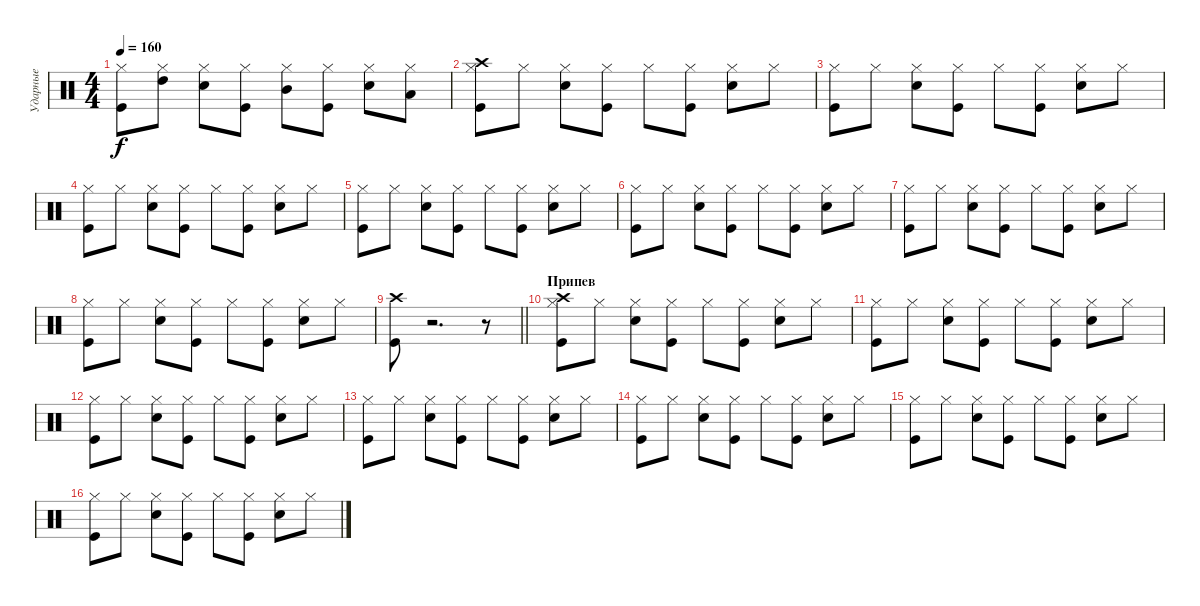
\track ("Ударные" "Ударные") {instrument percussion}
\staff {score}
\articulation defaults
\ts (4 4)
\tempo 160
\clef neutral
\ks c
("Kick (hit)" "Hi-Hat (closed)").8{dy f} ("High Tom (hit)" "Hi-Hat (closed)").8 ("Snare (hit) 2" "Hi-Hat (closed)").8 ("Kick (hit)" "Hi-Hat (closed)").8 ("Mid Tom (hit)" "Hi-Hat (closed)").8 ("Kick (hit)" "Hi-Hat (closed)").8 ("Snare (hit) 2" "Hi-Hat (closed)").8 ("Low Tom (hit)" "Hi-Hat (closed)").8 |
("Kick (hit)" "Crash high (hit)" "Hi-Hat (closed)").8 "Hi-Hat (closed)".8 ("Snare (hit) 2" "Hi-Hat (closed)").8 ("Kick (hit)" "Hi-Hat (closed)").8 "Hi-Hat (closed)".8 ("Kick (hit)" "Hi-Hat (closed)").8 ("Snare (hit) 2" "Hi-Hat (closed)").8 "Hi-Hat (closed)".8 |
("Kick (hit)" "Hi-Hat (closed)").8 "Hi-Hat (closed)".8 ("Snare (hit) 2" "Hi-Hat (closed)").8 ("Kick (hit)" "Hi-Hat (closed)").8 "Hi-Hat (closed)".8 ("Kick (hit)" "Hi-Hat (closed)").8 ("Snare (hit) 2" "Hi-Hat (closed)").8 "Hi-Hat (closed)".8 |
("Kick (hit)" "Hi-Hat (closed)").8 "Hi-Hat (closed)".8 ("Snare (hit) 2" "Hi-Hat (closed)").8 ("Kick (hit)" "Hi-Hat (closed)").8 "Hi-Hat (closed)".8 ("Kick (hit)" "Hi-Hat (closed)").8 ("Snare (hit) 2" "Hi-Hat (closed)").8 "Hi-Hat (closed)".8 |
("Kick (hit)" "Hi-Hat (closed)").8 "Hi-Hat (closed)".8 ("Snare (hit) 2" "Hi-Hat (closed)").8 ("Kick (hit)" "Hi-Hat (closed)").8 "Hi-Hat (closed)".8 ("Kick (hit)" "Hi-Hat (closed)").8 ("Snare (hit) 2" "Hi-Hat (closed)").8 "Hi-Hat (closed)".8 |
("Kick (hit)" "Hi-Hat (closed)").8 "Hi-Hat (closed)".8 ("Snare (hit) 2" "Hi-Hat (closed)").8 ("Kick (hit)" "Hi-Hat (closed)").8 "Hi-Hat (closed)".8 ("Kick (hit)" "Hi-Hat (closed)").8 ("Snare (hit) 2" "Hi-Hat (closed)").8 "Hi-Hat (closed)".8 |
("Kick (hit)" "Hi-Hat (closed)").8 "Hi-Hat (closed)".8 ("Snare (hit) 2" "Hi-Hat (closed)").8 ("Kick (hit)" "Hi-Hat (closed)").8 "Hi-Hat (closed)".8 ("Kick (hit)" "Hi-Hat (closed)").8 ("Snare (hit) 2" "Hi-Hat (closed)").8 "Hi-Hat (closed)".8 |
("Kick (hit)" "Hi-Hat (closed)").8 "Hi-Hat (closed)".8 ("Snare (hit) 2" "Hi-Hat (closed)").8 ("Kick (hit)" "Hi-Hat (closed)").8 "Hi-Hat (closed)".8 ("Kick (hit)" "Hi-Hat (closed)").8 ("Snare (hit) 2" "Hi-Hat (closed)").8 "Hi-Hat (closed)".8 |
\barLineRight lightlight
("Kick (hit)" "Crash high (hit)").8 r.2{d} r.8 |
\section ("" "Припев")
("Kick (hit)" "Crash high (hit)" "Hi-Hat (closed)").8 "Hi-Hat (closed)".8 ("Snare (hit) 2" "Hi-Hat (closed)").8 ("Kick (hit)" "Hi-Hat (closed)").8 "Hi-Hat (closed)".8 ("Kick (hit)" "Hi-Hat (closed)").8 ("Snare (hit) 2" "Hi-Hat (closed)").8 "Hi-Hat (closed)".8 |
("Kick (hit)" "Hi-Hat (closed)").8 "Hi-Hat (closed)".8 ("Snare (hit) 2" "Hi-Hat (closed)").8 ("Kick (hit)" "Hi-Hat (closed)").8 "Hi-Hat (closed)".8 ("Kick (hit)" "Hi-Hat (closed)").8 ("Snare (hit) 2" "Hi-Hat (closed)").8 "Hi-Hat (closed)".8 |
("Kick (hit)" "Hi-Hat (closed)").8 "Hi-Hat (closed)".8 ("Snare (hit) 2" "Hi-Hat (closed)").8 ("Kick (hit)" "Hi-Hat (closed)").8 "Hi-Hat (closed)".8 ("Kick (hit)" "Hi-Hat (closed)").8 ("Snare (hit) 2" "Hi-Hat (closed)").8 "Hi-Hat (closed)".8 |
("Kick (hit)" "Hi-Hat (closed)").8 "Hi-Hat (closed)".8 ("Snare (hit) 2" "Hi-Hat (closed)").8 ("Kick (hit)" "Hi-Hat (closed)").8 "Hi-Hat (closed)".8 ("Kick (hit)" "Hi-Hat (closed)").8 ("Snare (hit) 2" "Hi-Hat (closed)").8 "Hi-Hat (closed)".8 |
("Kick (hit)" "Hi-Hat (closed)").8 "Hi-Hat (closed)".8 ("Snare (hit) 2" "Hi-Hat (closed)").8 ("Kick (hit)" "Hi-Hat (closed)").8 "Hi-Hat (closed)".8 ("Kick (hit)" "Hi-Hat (closed)").8 ("Snare (hit) 2" "Hi-Hat (closed)").8 "Hi-Hat (closed)".8 |
("Kick (hit)" "Hi-Hat (closed)").8 "Hi-Hat (closed)".8 ("Snare (hit) 2" "Hi-Hat (closed)").8 ("Kick (hit)" "Hi-Hat (closed)").8 "Hi-Hat (closed)".8 ("Kick (hit)" "Hi-Hat (closed)").8 ("Snare (hit) 2" "Hi-Hat (closed)").8 "Hi-Hat (closed)".8 |
("Kick (hit)" "Hi-Hat (closed)").8 "Hi-Hat (closed)".8 ("Snare (hit) 2" "Hi-Hat (closed)").8 ("Kick (hit)" "Hi-Hat (closed)").8 "Hi-Hat (closed)".8 ("Kick (hit)" "Hi-Hat (closed)").8 ("Snare (hit) 2" "Hi-Hat (closed)").8 "Hi-Hat (closed)".8
